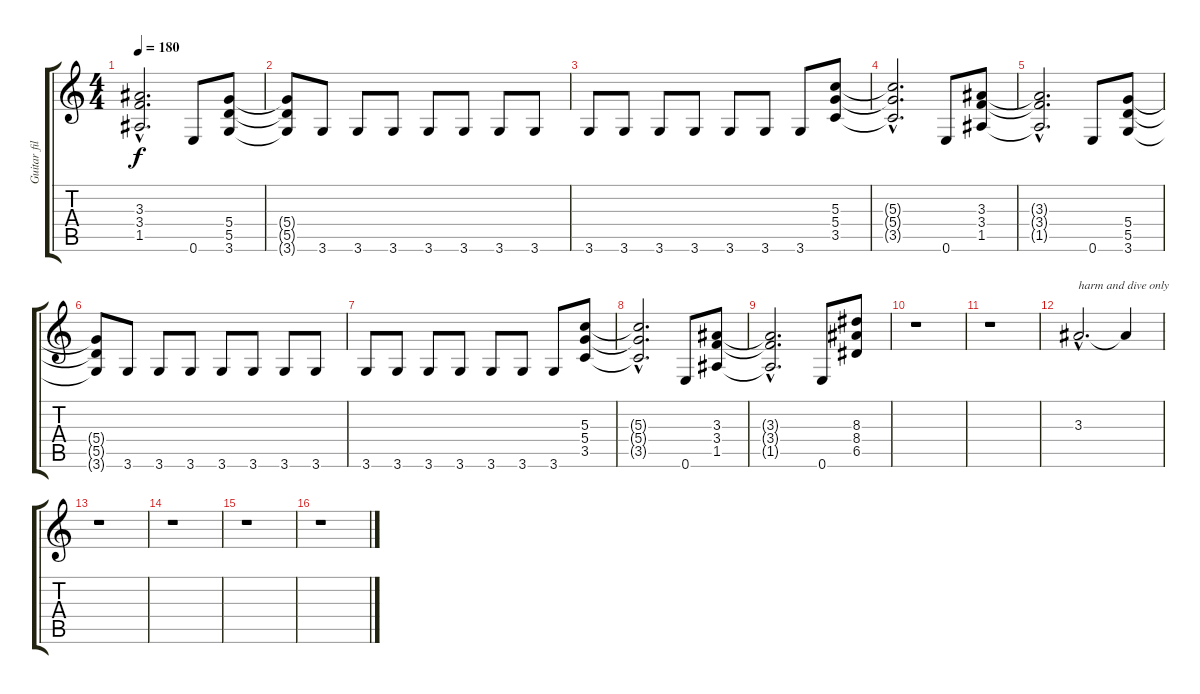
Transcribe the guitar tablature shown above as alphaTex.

\track ("Guitar fills" "Guitar fil") {instrument distortionguitar}
\staff {score tabs}
\tuning (E4 B3 G3 D3 A2 E2) {hide}
\ts (4 4)
\tempo 180
\clef g2
\ks c
(3.3{hac t} 3.4{hac t} 1.5{hac t}).2{d dy f} 0.6.8 (5.4 5.5 3.6).8 |
(5.4{t} 5.5{t} 3.6{t}).8 3.6.8 3.6.8 3.6.8 3.6.8 3.6.8 3.6.8 3.6.8 |
3.6.8 3.6.8 3.6.8 3.6.8 3.6.8 3.6.8 3.6.8 (5.3 5.4 3.5).8 |
(5.3{hac t} 5.4{hac t} 3.5{hac t}).2{d} 0.6.8 (3.3 3.4 1.5).8 |
(3.3{hac t} 3.4{hac t} 1.5{hac t}).2{d} 0.6.8 (5.4 5.5 3.6).8 |
(5.4{t} 5.5{t} 3.6{t}).8 3.6.8 3.6.8 3.6.8 3.6.8 3.6.8 3.6.8 3.6.8 |
3.6.8 3.6.8 3.6.8 3.6.8 3.6.8 3.6.8 3.6.8 (5.3 5.4 3.5).8 |
(5.3{hac t} 5.4{hac t} 3.5{hac t}).2{d} 0.6.8 (3.3 3.4 1.5).8 |
(3.3{hac t} 3.4{hac t} 1.5{hac t}).2{d} 0.6.8 (8.3 8.4 6.5).8 |
r.1 |
r.1 |
3.3{hac}.2{d txt "harm and dive only"} 3.3{t}.4 |
r.1 |
r.1 |
r.1 |
r.1
